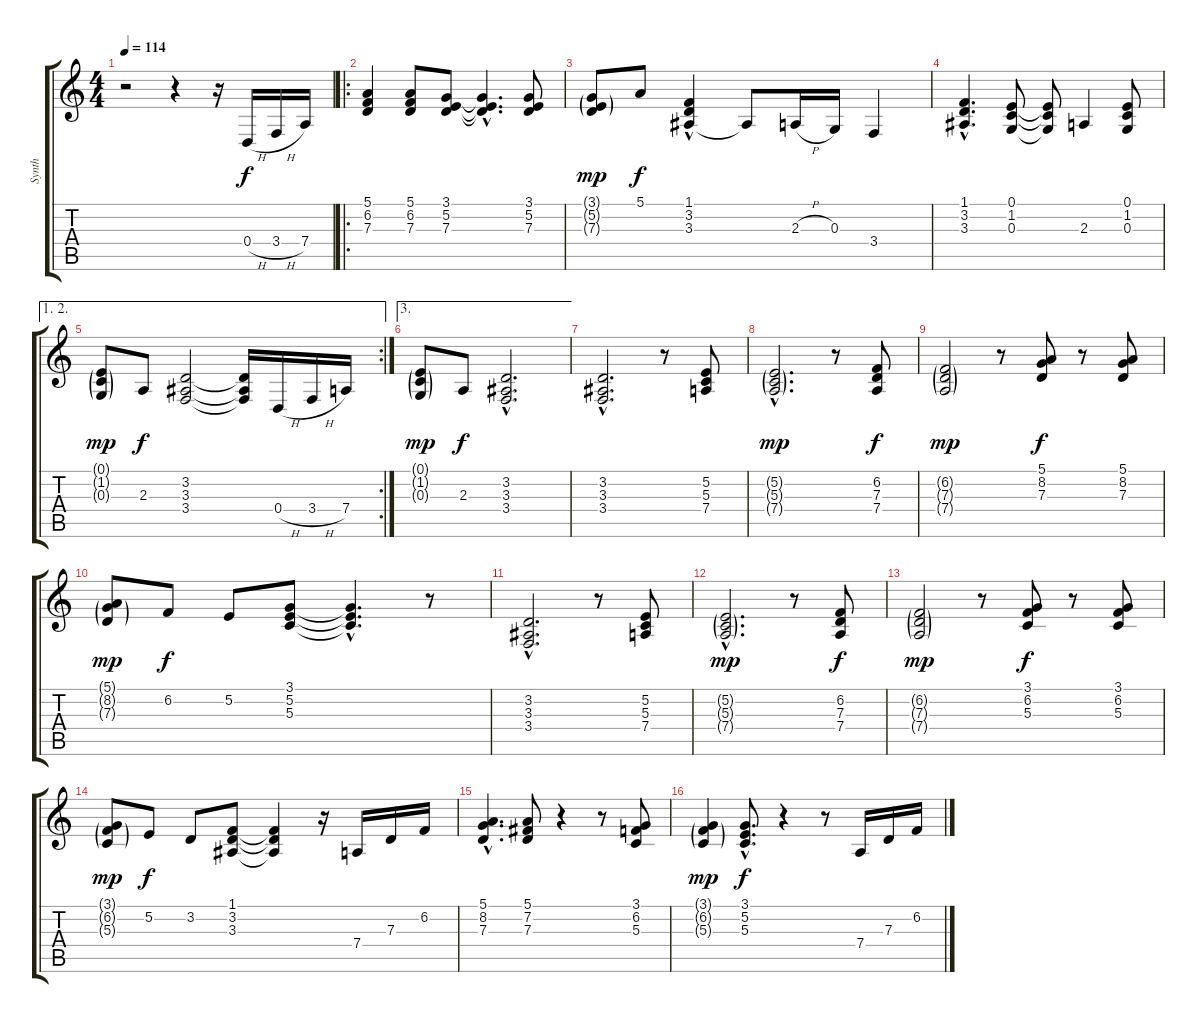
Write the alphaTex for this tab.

\track ("Synth" "Synth") {instrument pad3polysynth}
\staff {score tabs}
\tuning (E4 B3 G3 D3 A2 E2) {hide}
\ts (4 4)
\tempo 114
\clef g2
\ks c
r.2{dy f instrument pad3polysynth} r.4 r.16 0.4{h}.16 3.4{h}.16 7.4.16 |
\ro
(5.1 6.2 7.3).4 (5.1 6.2 7.3).8 (3.1 5.2 7.3).8 (3.1{hac t} 5.2{hac t} 7.3{hac t}).4{d} (3.1 5.2 7.3).8 |
(3.1{g} 5.2{g} 7.3{g}).8{dy mp} 5.1.8{dy f} (1.1{hac} 3.2{hac} 3.3{hac}).4 3.3{t}.8 2.3{h}.16 0.3.16 3.4.4 |
(1.1{hac} 3.2{hac} 3.3{hac}).4{d} (0.1 1.2 0.3).8 (0.1{t} 1.2{t} 0.3{t}).8 2.3.4 (0.1 1.2 0.3).8 |
\ae (1 2)
\rc 2
(0.1{g} 1.2{g} 0.3{g}).8{dy mp} 2.3.8{dy f} (3.2 3.3 3.4).2 (3.2{t} 3.3{t} 3.4{t}).16 0.4{h}.16 3.4{h}.16 7.4.16 |
\ae 3
(0.1{g} 1.2{g} 0.3{g}).8{dy mp} 2.3.8{dy f} (3.2{hac} 3.3{hac} 3.4{hac}).2{d} |
(3.2{hac} 3.3{hac} 3.4{hac}).2{d} r.8 (5.2 5.3 7.4).8 |
(5.2{g hac} 5.3{g hac} 7.4{g hac}).2{d dy mp} r.8 (6.2 7.3 7.4).8{dy f} |
(6.2{g} 7.3{g} 7.4{g}).2{dy mp} r.8 (5.1 8.2 7.3).8{dy f} r.8 (5.1 8.2 7.3).8 |
(5.1{g} 8.2{g} 7.3{g}).8{dy mp} 6.2.8{dy f} 5.2.8 (3.1 5.2 5.3).8 (3.1{hac t} 5.2{hac t} 5.3{hac t}).4{d} r.8 |
(3.2{hac} 3.3{hac} 3.4{hac}).2{d} r.8 (5.2 5.3 7.4).8 |
(5.2{g hac} 5.3{g hac} 7.4{g hac}).2{d dy mp} r.8 (6.2 7.3 7.4).8{dy f} |
(6.2{g} 7.3{g} 7.4{g}).2{dy mp} r.8 (3.1 6.2 5.3).8{dy f} r.8 (3.1 6.2 5.3).8 |
(3.1{g} 6.2{g} 5.3{g}).8{dy mp} 5.2.8{dy f} 3.2.8 (1.1 3.2 3.3).8 (1.1{t} 3.2{t} 3.3{t}).4 r.16 7.4.16 7.3.16 6.2.16 |
(5.1{hac} 8.2{hac} 7.3{hac}).4{d} (5.1 7.2 7.3).8 r.4 r.8 (3.1 6.2 5.3).8 |
(3.1{g} 6.2{g} 5.3{g}).4{dy mp} (3.1{hac} 5.2{hac} 5.3{hac}).8{d dy f} r.4 r.8 7.4.16 7.3.16 6.2.16
